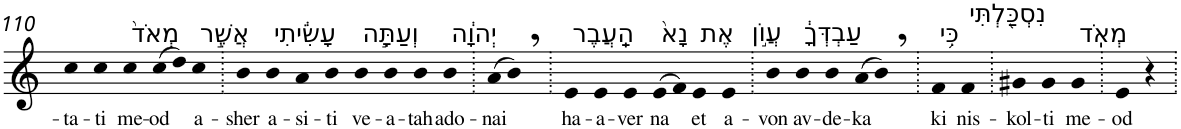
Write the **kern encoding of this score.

**kern	**text
*part1	*part1
*staff1	*staff1
*I"Piano	*
*I'Pno	*
!!LO:PB:g=z
*clefG2	*
*k[]	*
=110	=110
!	!LO:LY:b
4cc	-ta-
!	!LO:LY:b
4cc	-ti
!LO:TX:a:t=מְאֹד֙	!
!	!LO:LY:b
4cc	me-
!	!LO:LY:b
(>8cc	-od
8dd)	.
!LO:TX:a:t=אֲשֶׁ֣ר	!
!	!LO:LY:b
4cc	a-
=111.	=111.
!	!LO:LY:b
4b	-sher
!LO:TX:a:t=עָשִׂ֔יתִי	!
!	!LO:LY:b
4b	a-
!	!LO:LY:b
4a	-si-
!	!LO:LY:b
4b	-ti
!LO:TX:a:t=וְעַתָּ֣ה	!
!	!LO:LY:b
4b	ve-
!	!LO:LY:b
4b	-a-
!	!LO:LY:b
4b	-tah
!LO:TX:a:t=יְהוָ֔ה	!
!	!LO:LY:b
4b	ado-
=112.	=112.
!	!LO:LY:b
(>8a	-nai
8b,)	.
=113.	=113.
!LO:TX:a:t=הַֽעֲבֶר	!
!	!LO:LY:b
4e	ha-
!	!LO:LY:b
4e	-a-
!	!LO:LY:b
4e	-ver
!LO:TX:a:t=נָא֙	!
!	!LO:LY:b
(>8e	na
8f)	.
!LO:TX:a:t=אֶת	!
!	!LO:LY:b
4e	et
!LO:TX:a:t=עֲוֺ֣ן	!
!	!LO:LY:b
4e	a-
=114.	=114.
!	!LO:LY:b
4b	-von
!LO:TX:a:t=עַבְדְּךָ֔	!
!	!LO:LY:b
4b	av-
!	!LO:LY:b
4b	-de-
!	!LO:LY:b
(>8a	-ka
8b,)	.
=115.	=115.
!LO:TX:a:t=כִּ֥י	!
!	!LO:LY:b
4f	ki
!LO:TX:a:t=נִסְכַּ֖לְתִּי	!
!	!LO:LY:b
4f	nis-
=116.	=116.
!	!LO:LY:b
4g#X	-kol-
!	!LO:LY:b
4g#	-ti
!LO:TX:a:t=מְאֹֽד	!
!	!LO:LY:b
4g#	me-
=117.	=117.
!	!LO:LY:b
4e	-od
4r	.
=.	=.
*-	*-
